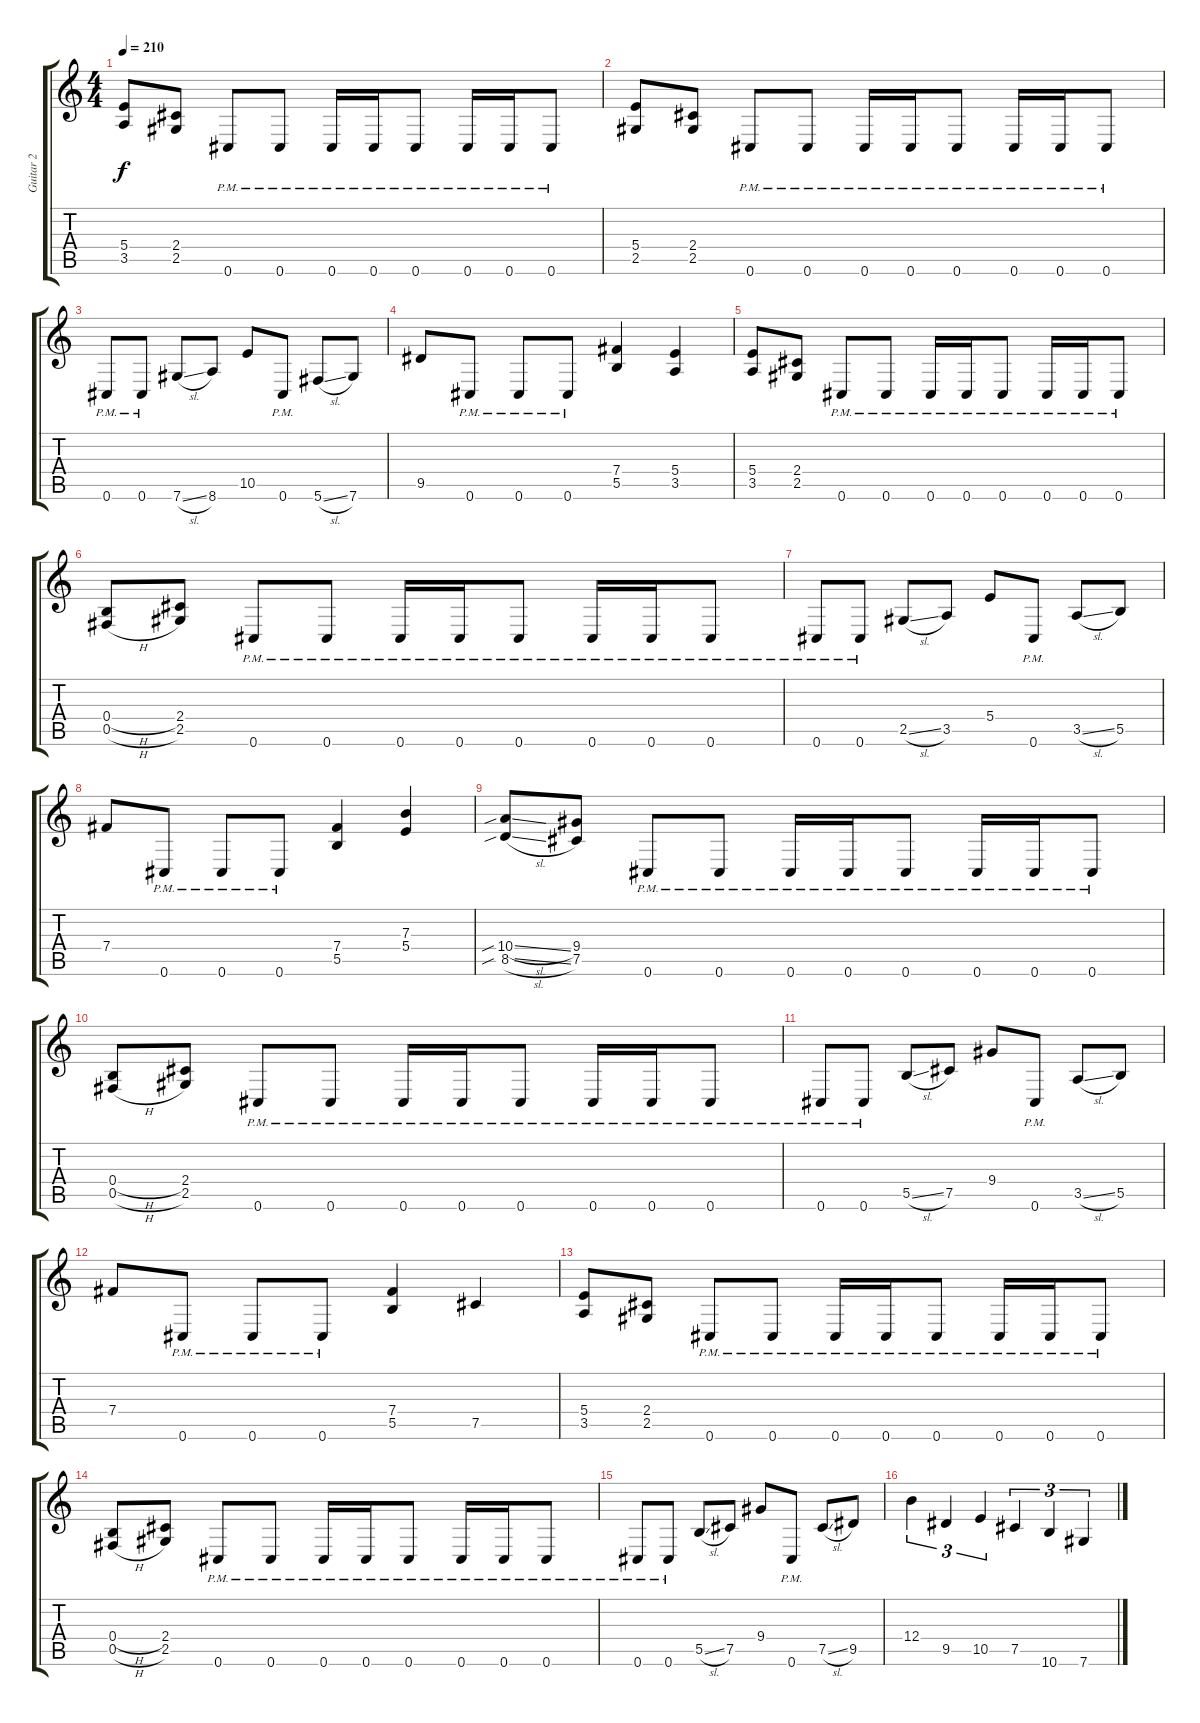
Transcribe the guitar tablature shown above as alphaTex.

\track ("Guitar 2" "Guitar 2") {instrument distortionguitar}
\staff {score tabs}
\tuning (Db4 Ab3 E3 B2 Gb2 Db2) {hide}
\ts (4 4)
\tempo 210
\clef g2
\ks c
(5.4 3.5).8{dy f} (2.4 2.5).8 0.6{pm}.8 0.6{pm}.8 0.6{pm}.16 0.6{pm}.16 0.6{pm}.8 0.6{pm}.16 0.6{pm}.16 0.6{pm}.8 |
(5.4 2.5).8 (2.4 2.5).8 0.6{pm}.8 0.6{pm}.8 0.6{pm}.16 0.6{pm}.16 0.6{pm}.8 0.6{pm}.16 0.6{pm}.16 0.6{pm}.8 |
0.6{pm}.8 0.6{pm}.8 7.6{sl}.8 8.6.8 10.5.8 0.6{pm}.8 5.6{sl}.8 7.6.8 |
9.5.8 0.6{pm}.8 0.6{pm}.8 0.6{pm}.8 (7.4 5.5).4 (5.4 3.5).4 |
(5.4 3.5).8 (2.4 2.5).8 0.6{pm}.8 0.6{pm}.8 0.6{pm}.16 0.6{pm}.16 0.6{pm}.8 0.6{pm}.16 0.6{pm}.16 0.6{pm}.8 |
(0.4{h} 0.5{h}).8 (2.4 2.5).8 0.6{pm}.8 0.6{pm}.8 0.6{pm}.16 0.6{pm}.16 0.6{pm}.8 0.6{pm}.16 0.6{pm}.16 0.6{pm}.8 |
0.6{pm}.8 0.6{pm}.8 2.5{sl}.8 3.5.8 5.4.8 0.6{pm}.8 3.5{sl}.8 5.5.8 |
7.4.8 0.6{pm}.8 0.6{pm}.8 0.6{pm}.8 (7.4 5.5).4 (7.3 5.4).4 |
(10.4{sib sl} 8.5{sib sl}).8 (9.4 7.5).8 0.6{pm}.8 0.6{pm}.8 0.6{pm}.16 0.6{pm}.16 0.6{pm}.8 0.6{pm}.16 0.6{pm}.16 0.6{pm}.8 |
(0.4{h} 0.5{h}).8 (2.4 2.5).8 0.6{pm}.8 0.6{pm}.8 0.6{pm}.16 0.6{pm}.16 0.6{pm}.8 0.6{pm}.16 0.6{pm}.16 0.6{pm}.8 |
0.6{pm}.8 0.6{pm}.8 5.5{sl}.8 7.5.8 9.4.8 0.6{pm}.8 3.5{sl}.8 5.5.8 |
7.4.8 0.6{pm}.8 0.6{pm}.8 0.6{pm}.8 (7.4 5.5).4 7.5.4 |
(5.4 3.5).8 (2.4 2.5).8 0.6{pm}.8 0.6{pm}.8 0.6{pm}.16 0.6{pm}.16 0.6{pm}.8 0.6{pm}.16 0.6{pm}.16 0.6{pm}.8 |
(0.4{h} 0.5{h}).8 (2.4 2.5).8 0.6{pm}.8 0.6{pm}.8 0.6{pm}.16 0.6{pm}.16 0.6{pm}.8 0.6{pm}.16 0.6{pm}.16 0.6{pm}.8 |
0.6{pm}.8 0.6{pm}.8 5.5{sl}.8 7.5.8 9.4.8 0.6{pm}.8 7.5{sl}.8 9.5.8 |
12.4.4{tu (3 2)} 9.5.4{tu (3 2)} 10.5.4{tu (3 2)} 7.5.4{tu (3 2)} 10.6.4{tu (3 2)} 7.6.4{tu (3 2)}
